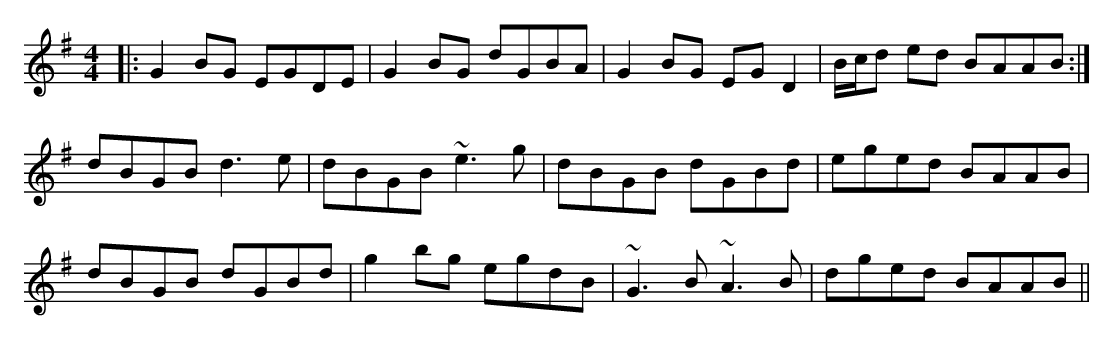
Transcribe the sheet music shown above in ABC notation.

X:1
M:4/4
K:G
|:G2BG EGDE|G2BG dGBA|G2BG EGD2|B/c/d ed BAAB:|
dBGB d3e|dBGB ~e3g|dBGB dGBd|eged BAAB|
dBGB dGBd|g2bg egdB|~G3B ~A3B|dged BAAB||
